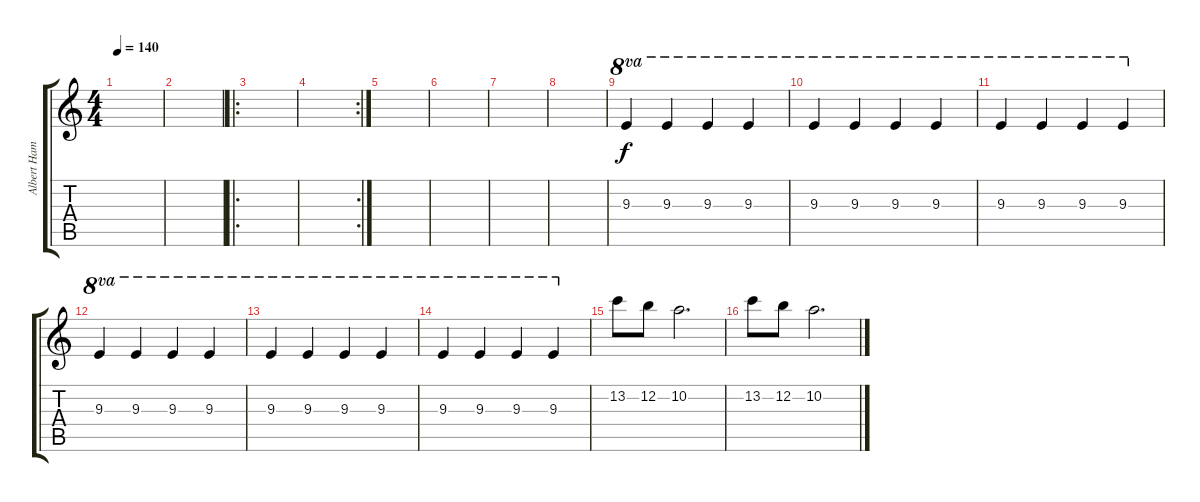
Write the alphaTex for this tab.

\track ("Albert Hammond Jr." "Albert Ham") {instrument overdrivenguitar}
\staff {score tabs}
\tuning (E4 B3 G3 D3 A2 E2) {hide}
\ts (4 4)
\tempo 140
\clef g2
\ks c
|
|
\ro
|
\rc 2
|
|
|
|
|
9.3.4{ot 8va} 9.3.4{ot 8va} 9.3.4{ot 8va} 9.3.4{ot 8va} |
9.3.4{ot 8va} 9.3.4{ot 8va} 9.3.4{ot 8va} 9.3.4{ot 8va} |
9.3.4{ot 8va} 9.3.4{ot 8va} 9.3.4{ot 8va} 9.3.4{ot 8va} |
9.3.4{ot 8va} 9.3.4{ot 8va} 9.3.4{ot 8va} 9.3.4{ot 8va} |
9.3.4{ot 8va} 9.3.4{ot 8va} 9.3.4{ot 8va} 9.3.4{ot 8va} |
9.3.4{ot 8va} 9.3.4{ot 8va} 9.3.4{ot 8va} 9.3.4{ot 8va} |
13.2.8 12.2.8 10.2.2{d} |
13.2.8 12.2.8 10.2.2{d}
